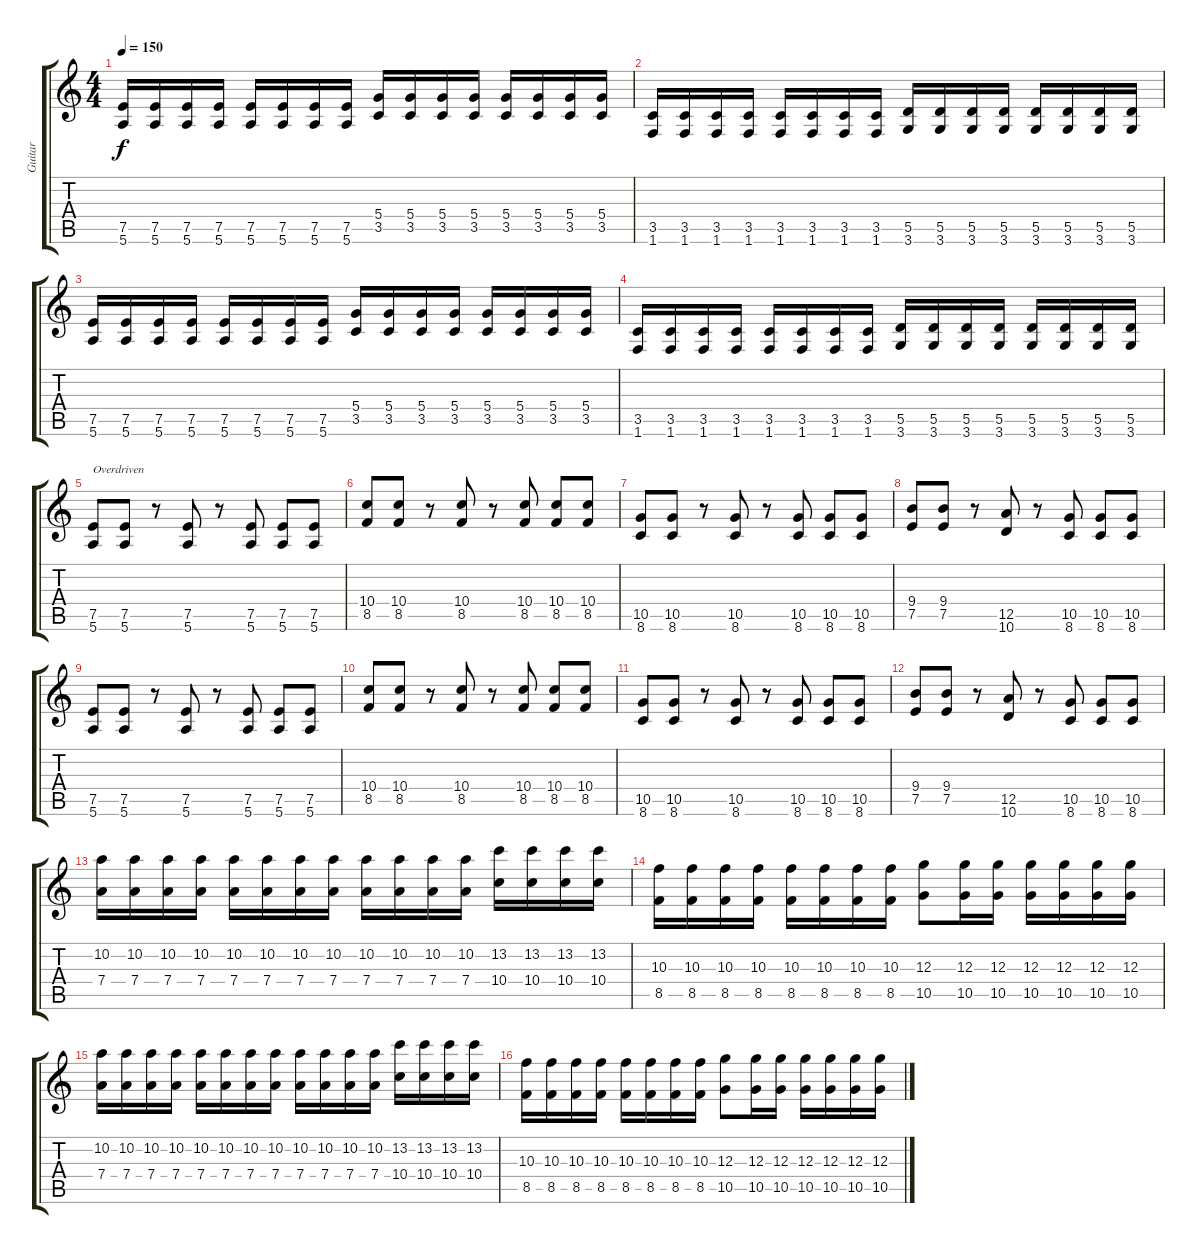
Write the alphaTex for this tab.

\track ("Guitar" "Guitar") {instrument distortionguitar}
\staff {score tabs}
\tuning (E4 B3 G3 D3 A2 E2) {hide}
\ts (4 4)
\tempo 150
\clef g2
\ks c
(7.5 5.6).16{dy f} (7.5 5.6).16 (7.5 5.6).16 (7.5 5.6).16 (7.5 5.6).16 (7.5 5.6).16 (7.5 5.6).16 (7.5 5.6).16 (5.4 3.5).16 (5.4 3.5).16 (5.4 3.5).16 (5.4 3.5).16 (5.4 3.5).16 (5.4 3.5).16 (5.4 3.5).16 (5.4 3.5).16 |
(3.5 1.6).16 (3.5 1.6).16 (3.5 1.6).16 (3.5 1.6).16 (3.5 1.6).16 (3.5 1.6).16 (3.5 1.6).16 (3.5 1.6).16 (5.5 3.6).16 (5.5 3.6).16 (5.5 3.6).16 (5.5 3.6).16 (5.5 3.6).16 (5.5 3.6).16 (5.5 3.6).16 (5.5 3.6).16 |
(7.5 5.6).16 (7.5 5.6).16 (7.5 5.6).16 (7.5 5.6).16 (7.5 5.6).16 (7.5 5.6).16 (7.5 5.6).16 (7.5 5.6).16 (5.4 3.5).16 (5.4 3.5).16 (5.4 3.5).16 (5.4 3.5).16 (5.4 3.5).16 (5.4 3.5).16 (5.4 3.5).16 (5.4 3.5).16 |
(3.5 1.6).16 (3.5 1.6).16 (3.5 1.6).16 (3.5 1.6).16 (3.5 1.6).16 (3.5 1.6).16 (3.5 1.6).16 (3.5 1.6).16 (5.5 3.6).16 (5.5 3.6).16 (5.5 3.6).16 (5.5 3.6).16 (5.5 3.6).16 (5.5 3.6).16 (5.5 3.6).16 (5.5 3.6).16 |
(7.5 5.6).8{txt "Overdriven" instrument overdrivenguitar} (7.5 5.6).8 r.8 (7.5 5.6).8 r.8 (7.5 5.6).8 (7.5 5.6).8 (7.5 5.6).8 |
(10.4 8.5).8 (10.4 8.5).8 r.8 (10.4 8.5).8 r.8 (10.4 8.5).8 (10.4 8.5).8 (10.4 8.5).8 |
(10.5 8.6).8 (10.5 8.6).8 r.8 (10.5 8.6).8 r.8 (10.5 8.6).8 (10.5 8.6).8 (10.5 8.6).8 |
(9.4 7.5).8 (9.4 7.5).8 r.8 (12.5 10.6).8 r.8 (10.5 8.6).8 (10.5 8.6).8 (10.5 8.6).8 |
(7.5 5.6).8 (7.5 5.6).8 r.8 (7.5 5.6).8 r.8 (7.5 5.6).8 (7.5 5.6).8 (7.5 5.6).8 |
(10.4 8.5).8 (10.4 8.5).8 r.8 (10.4 8.5).8 r.8 (10.4 8.5).8 (10.4 8.5).8 (10.4 8.5).8 |
(10.5 8.6).8 (10.5 8.6).8 r.8 (10.5 8.6).8 r.8 (10.5 8.6).8 (10.5 8.6).8 (10.5 8.6).8 |
(9.4 7.5).8 (9.4 7.5).8 r.8 (12.5 10.6).8 r.8 (10.5 8.6).8 (10.5 8.6).8 (10.5 8.6).8 |
(10.2 7.4).16{instrument distortionguitar} (10.2 7.4).16 (10.2 7.4).16 (10.2 7.4).16 (10.2 7.4).16 (10.2 7.4).16 (10.2 7.4).16 (10.2 7.4).16 (10.2 7.4).16 (10.2 7.4).16 (10.2 7.4).16 (10.2 7.4).16 (13.2 10.4).16 (13.2 10.4).16 (13.2 10.4).16 (13.2 10.4).16 |
(10.3 8.5).16 (10.3 8.5).16 (10.3 8.5).16 (10.3 8.5).16 (10.3 8.5).16 (10.3 8.5).16 (10.3 8.5).16 (10.3 8.5).16 (12.3 10.5).8 (12.3 10.5).16 (12.3 10.5).16 (12.3 10.5).16 (12.3 10.5).16 (12.3 10.5).16 (12.3 10.5).16 |
(10.2 7.4).16 (10.2 7.4).16 (10.2 7.4).16 (10.2 7.4).16 (10.2 7.4).16 (10.2 7.4).16 (10.2 7.4).16 (10.2 7.4).16 (10.2 7.4).16 (10.2 7.4).16 (10.2 7.4).16 (10.2 7.4).16 (13.2 10.4).16 (13.2 10.4).16 (13.2 10.4).16 (13.2 10.4).16 |
(10.3 8.5).16 (10.3 8.5).16 (10.3 8.5).16 (10.3 8.5).16 (10.3 8.5).16 (10.3 8.5).16 (10.3 8.5).16 (10.3 8.5).16 (12.3 10.5).8 (12.3 10.5).16 (12.3 10.5).16 (12.3 10.5).16 (12.3 10.5).16 (12.3 10.5).16 (12.3 10.5).16
